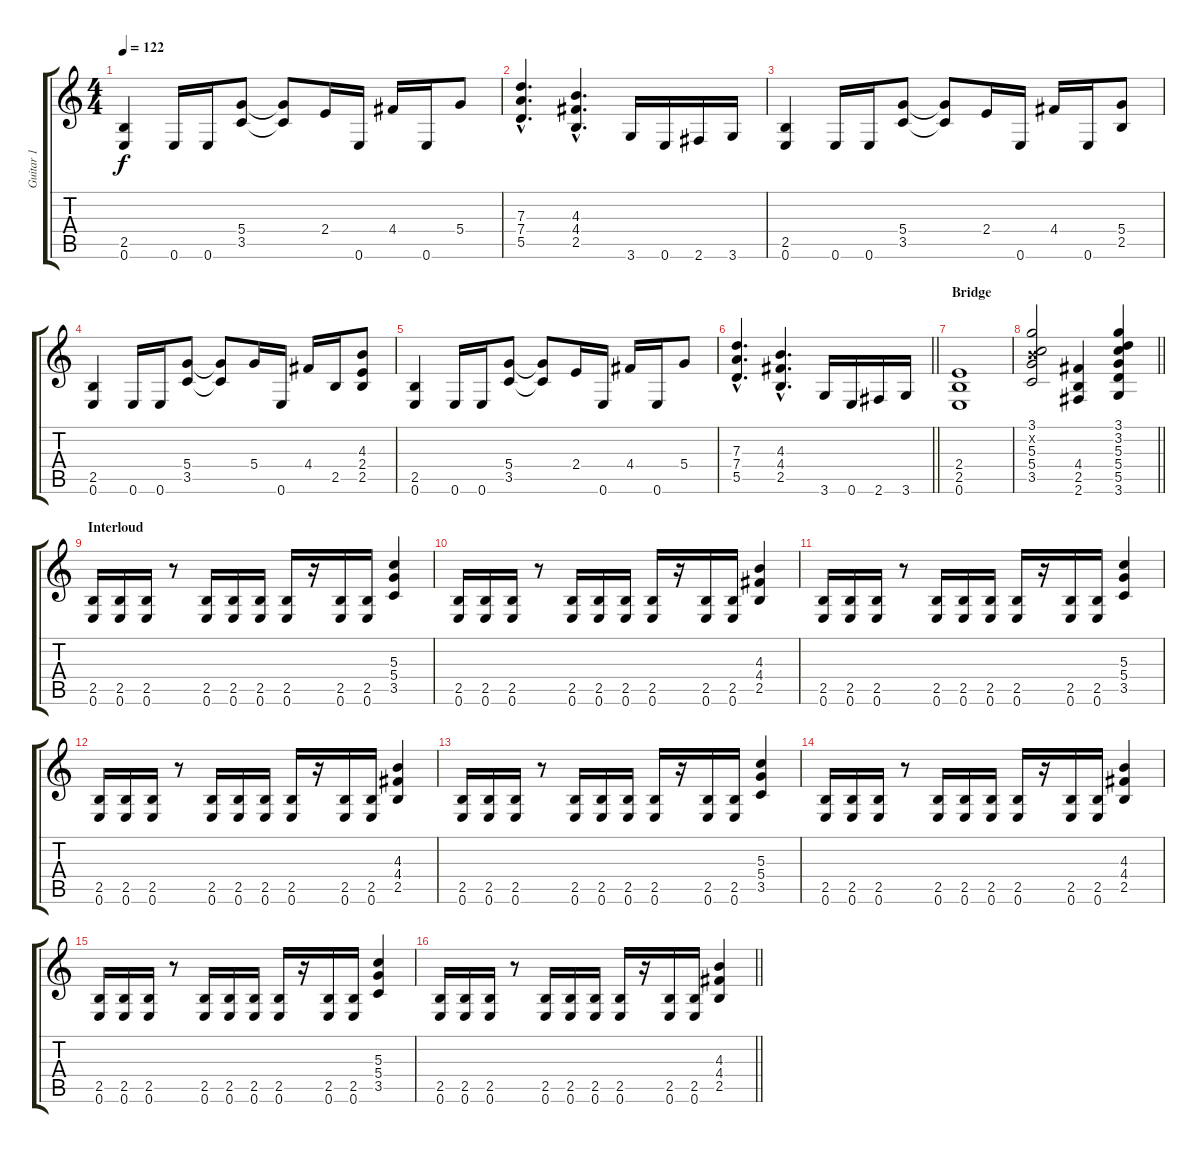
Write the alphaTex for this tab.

\track ("Guitar 1" "Guitar 1") {instrument distortionguitar}
\staff {score tabs}
\tuning (E4 B3 G3 D3 A2 E2) {hide}
\ts (4 4)
\tempo 122
\clef g2
\ks c
(2.5 0.6).4{dy f} 0.6.16 0.6.16 (5.4 3.5).8 (5.4{t} 3.5{t}).8 2.4.16 0.6.16 4.4.16 0.6.16 5.4.8 |
(7.3{hac} 7.4{hac} 5.5{hac}).4{d} (4.3{hac} 4.4{hac} 2.5{hac}).4{d} 3.6.16 0.6.16 2.6.16 3.6.16 |
(2.5 0.6).4 0.6.16 0.6.16 (5.4 3.5).8 (5.4{t} 3.5{t}).8 2.4.16 0.6.16 4.4.16 0.6.16 (5.4 2.5).8 |
(2.5 0.6).4 0.6.16 0.6.16 (5.4 3.5).8 (5.4{t} 3.5{t}).8 5.4.16 0.6.16 4.4.16 2.5.16 (4.3 2.4 2.5).8 |
(2.5 0.6).4 0.6.16 0.6.16 (5.4 3.5).8 (5.4{t} 3.5{t}).8 2.4.16 0.6.16 4.4.16 0.6.16 5.4.8 |
\barLineRight lightlight
(7.3{hac} 7.4{hac} 5.5{hac}).4{d} (4.3{hac} 4.4{hac} 2.5{hac}).4{d} 3.6.16 0.6.16 2.6.16 3.6.16 |
\section ("" "Bridge")
(2.4 2.5 0.6).1 |
\barLineRight lightlight
(3.1 0.2{x} 5.3 5.4 3.5).2 (4.4 2.5 2.6).4 (3.1 3.2 5.3 5.4 5.5 3.6).4 |
\section ("" "Interloud")
(2.5 0.6).16 (2.5 0.6).16 (2.5 0.6).16 r.8 (2.5 0.6).16 (2.5 0.6).16 (2.5 0.6).16 (2.5 0.6).16 r.16 (2.5 0.6).16 (2.5 0.6).16 (5.3 5.4 3.5).4 |
(2.5 0.6).16 (2.5 0.6).16 (2.5 0.6).16 r.8 (2.5 0.6).16 (2.5 0.6).16 (2.5 0.6).16 (2.5 0.6).16 r.16 (2.5 0.6).16 (2.5 0.6).16 (4.3 4.4 2.5).4 |
(2.5 0.6).16 (2.5 0.6).16 (2.5 0.6).16 r.8 (2.5 0.6).16 (2.5 0.6).16 (2.5 0.6).16 (2.5 0.6).16 r.16 (2.5 0.6).16 (2.5 0.6).16 (5.3 5.4 3.5).4 |
(2.5 0.6).16 (2.5 0.6).16 (2.5 0.6).16 r.8 (2.5 0.6).16 (2.5 0.6).16 (2.5 0.6).16 (2.5 0.6).16 r.16 (2.5 0.6).16 (2.5 0.6).16 (4.3 4.4 2.5).4 |
(2.5 0.6).16 (2.5 0.6).16 (2.5 0.6).16 r.8 (2.5 0.6).16 (2.5 0.6).16 (2.5 0.6).16 (2.5 0.6).16 r.16 (2.5 0.6).16 (2.5 0.6).16 (5.3 5.4 3.5).4 |
(2.5 0.6).16 (2.5 0.6).16 (2.5 0.6).16 r.8 (2.5 0.6).16 (2.5 0.6).16 (2.5 0.6).16 (2.5 0.6).16 r.16 (2.5 0.6).16 (2.5 0.6).16 (4.3 4.4 2.5).4 |
(2.5 0.6).16 (2.5 0.6).16 (2.5 0.6).16 r.8 (2.5 0.6).16 (2.5 0.6).16 (2.5 0.6).16 (2.5 0.6).16 r.16 (2.5 0.6).16 (2.5 0.6).16 (5.3 5.4 3.5).4 |
\barLineRight lightlight
(2.5 0.6).16 (2.5 0.6).16 (2.5 0.6).16 r.8 (2.5 0.6).16 (2.5 0.6).16 (2.5 0.6).16 (2.5 0.6).16 r.16 (2.5 0.6).16 (2.5 0.6).16 (4.3 4.4 2.5).4
